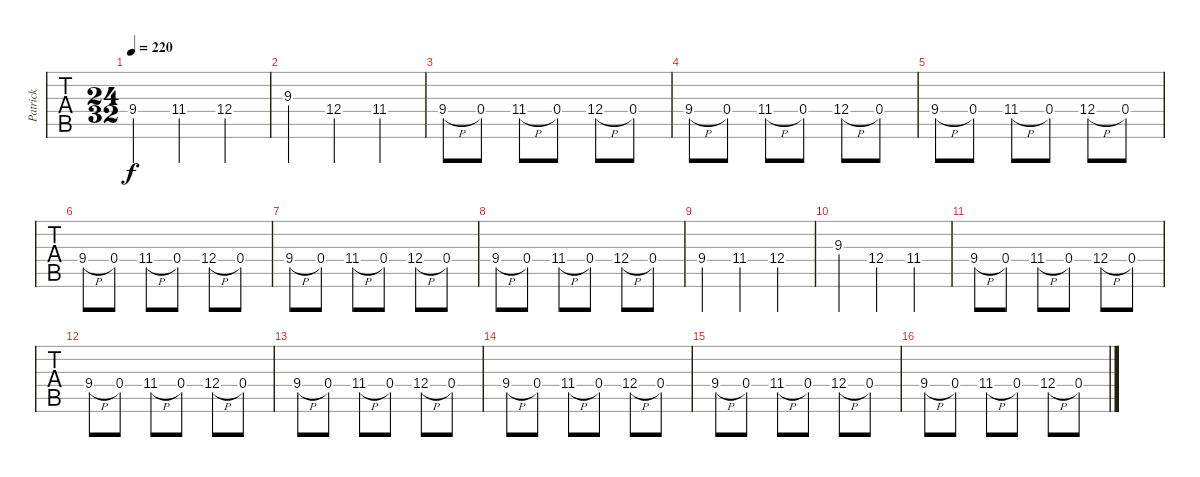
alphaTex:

\track ("Patrick" "Patrick") {instrument electricguitarjazz}
\staff {tabs}
\tuning (E4 B3 G3 D3 A2 D2) {hide}
\ts (24 32)
\tempo 220
\clef g2
\ks c
9.4.4{dy f} 11.4.4 12.4.4 |
9.3.4 12.4.4 11.4.4 |
9.4{h}.8 0.4.8 11.4{h}.8 0.4.8 12.4{h}.8 0.4.8 |
9.4{h}.8 0.4.8 11.4{h}.8 0.4.8 12.4{h}.8 0.4.8 |
9.4{h}.8 0.4.8 11.4{h}.8 0.4.8 12.4{h}.8 0.4.8 |
9.4{h}.8 0.4.8 11.4{h}.8 0.4.8 12.4{h}.8 0.4.8 |
9.4{h}.8 0.4.8 11.4{h}.8 0.4.8 12.4{h}.8 0.4.8 |
9.4{h}.8 0.4.8 11.4{h}.8 0.4.8 12.4{h}.8 0.4.8 |
9.4.4 11.4.4 12.4.4 |
9.3.4 12.4.4 11.4.4 |
9.4{h}.8 0.4.8 11.4{h}.8 0.4.8 12.4{h}.8 0.4.8 |
9.4{h}.8 0.4.8 11.4{h}.8 0.4.8 12.4{h}.8 0.4.8 |
9.4{h}.8 0.4.8 11.4{h}.8 0.4.8 12.4{h}.8 0.4.8 |
9.4{h}.8 0.4.8 11.4{h}.8 0.4.8 12.4{h}.8 0.4.8 |
9.4{h}.8 0.4.8 11.4{h}.8 0.4.8 12.4{h}.8 0.4.8 |
9.4{h}.8 0.4.8 11.4{h}.8 0.4.8 12.4{h}.8 0.4.8
